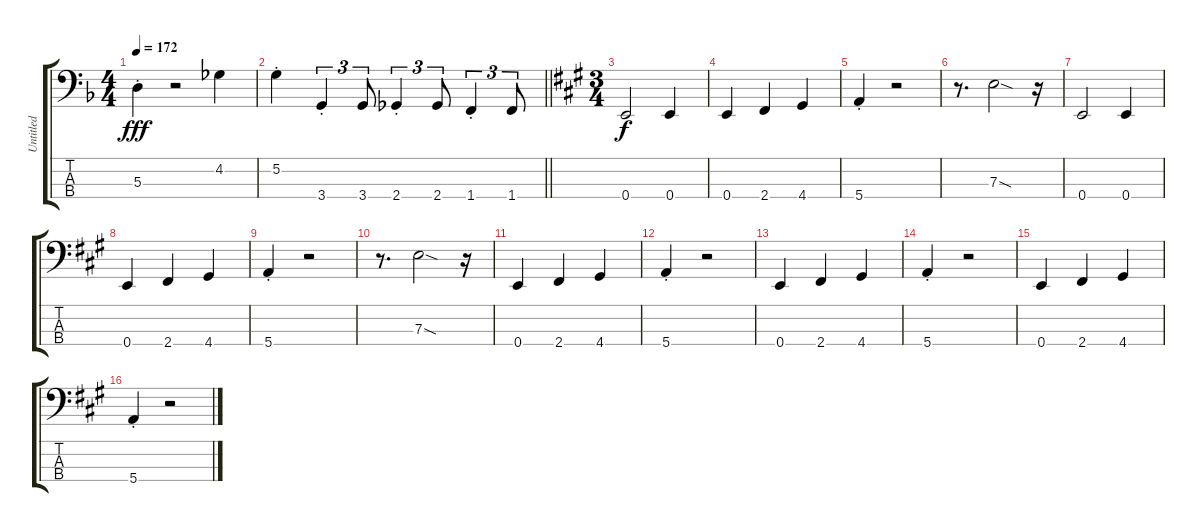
\track ("Untitled" "Untitled") {instrument electricbassfinger}
\staff {score tabs}
\tuning (G2 D2 A1 E1) {hide}
\ts (4 4)
\tempo 172
\clef f4
\ks f
5.3{st}.4{dy fff} r.2 4.2.4 |
\barLineRight lightlight
5.2{st}.4 3.4{st}.4{tu (3 2)} 3.4.8{tu (3 2)} 2.4{st}.4{tu (3 2)} 2.4.8{tu (3 2)} 1.4{st}.4{tu (3 2)} 1.4.8{tu (3 2)} |
\ts (3 4)
\ks a
0.4.2{dy f} 0.4.4 |
0.4.4 2.4.4 4.4.4 |
5.4{st}.4 r.2 |
r.8{d} 7.3{sod}.2 r.16 |
0.4.2 0.4.4 |
0.4.4 2.4.4 4.4.4 |
5.4{st}.4 r.2 |
r.8{d} 7.3{sod}.2 r.16 |
0.4.4 2.4.4 4.4.4 |
5.4{st}.4 r.2 |
0.4.4 2.4.4 4.4.4 |
5.4{st}.4 r.2 |
0.4.4 2.4.4 4.4.4 |
5.4{st}.4 r.2
